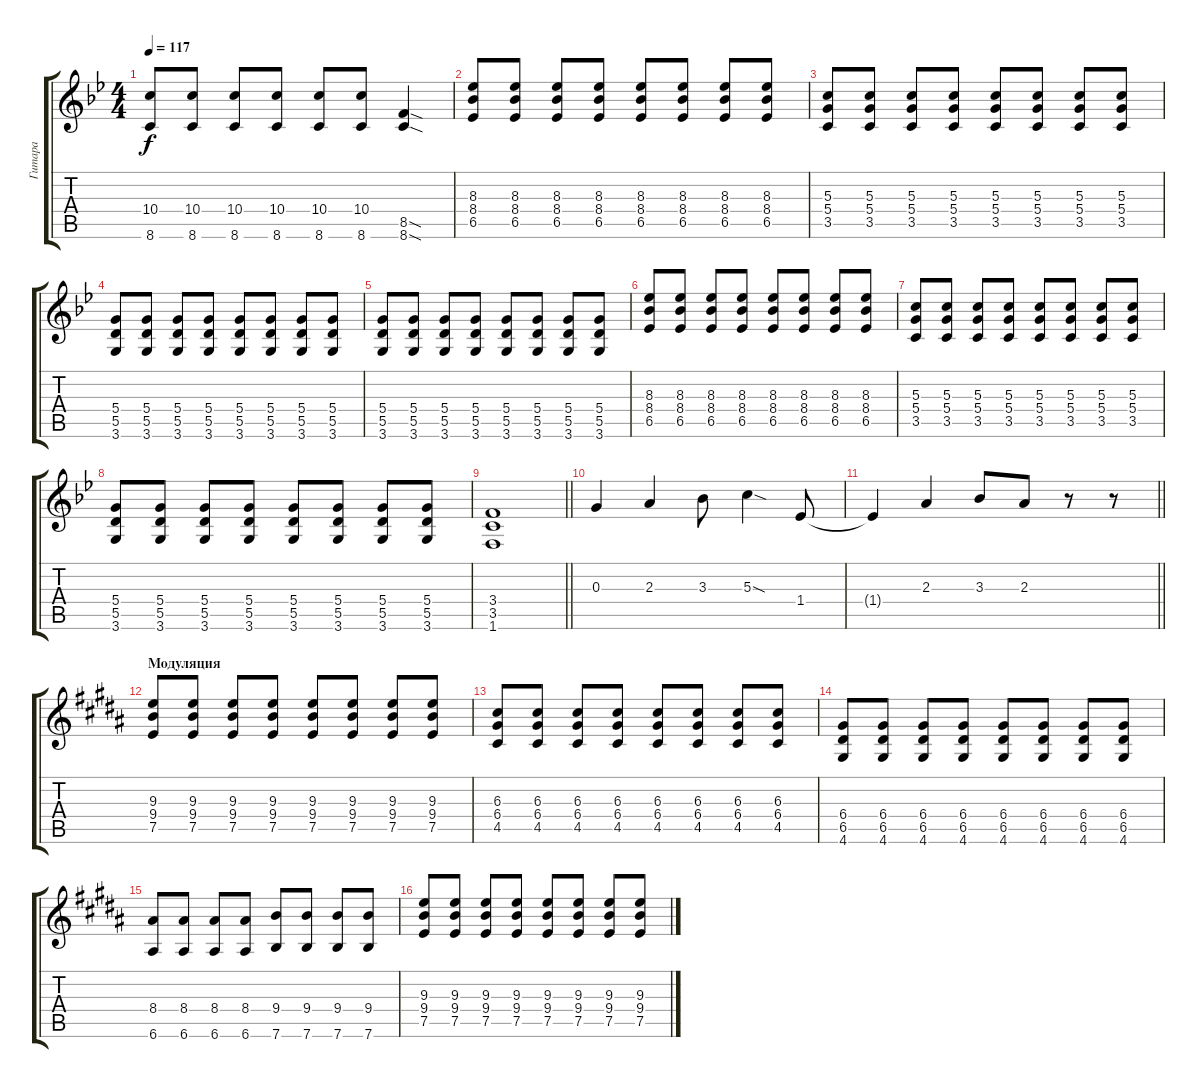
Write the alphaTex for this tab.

\track ("Гитара" "Гитара") {instrument acousticguitarsteel}
\staff {score tabs}
\tuning (E4 B3 G3 D3 A2 E2) {hide}
\ts (4 4)
\tempo 117
\clef g2
\ks gminor
(10.4 8.6).8{dy f} (10.4 8.6).8 (10.4 8.6).8 (10.4 8.6).8 (10.4 8.6).8 (10.4 8.6).8 (8.5{sod} 8.6{sod}).4 |
(8.3 8.4 6.5).8 (8.3 8.4 6.5).8 (8.3 8.4 6.5).8 (8.3 8.4 6.5).8 (8.3 8.4 6.5).8 (8.3 8.4 6.5).8 (8.3 8.4 6.5).8 (8.3 8.4 6.5).8 |
(5.3 5.4 3.5).8 (5.3 5.4 3.5).8 (5.3 5.4 3.5).8 (5.3 5.4 3.5).8 (5.3 5.4 3.5).8 (5.3 5.4 3.5).8 (5.3 5.4 3.5).8 (5.3 5.4 3.5).8 |
(5.4 5.5 3.6).8 (5.4 5.5 3.6).8 (5.4 5.5 3.6).8 (5.4 5.5 3.6).8 (5.4 5.5 3.6).8 (5.4 5.5 3.6).8 (5.4 5.5 3.6).8 (5.4 5.5 3.6).8 |
(5.4 5.5 3.6).8 (5.4 5.5 3.6).8 (5.4 5.5 3.6).8 (5.4 5.5 3.6).8 (5.4 5.5 3.6).8 (5.4 5.5 3.6).8 (5.4 5.5 3.6).8 (5.4 5.5 3.6).8 |
(8.3 8.4 6.5).8 (8.3 8.4 6.5).8 (8.3 8.4 6.5).8 (8.3 8.4 6.5).8 (8.3 8.4 6.5).8 (8.3 8.4 6.5).8 (8.3 8.4 6.5).8 (8.3 8.4 6.5).8 |
(5.3 5.4 3.5).8 (5.3 5.4 3.5).8 (5.3 5.4 3.5).8 (5.3 5.4 3.5).8 (5.3 5.4 3.5).8 (5.3 5.4 3.5).8 (5.3 5.4 3.5).8 (5.3 5.4 3.5).8 |
(5.4 5.5 3.6).8 (5.4 5.5 3.6).8 (5.4 5.5 3.6).8 (5.4 5.5 3.6).8 (5.4 5.5 3.6).8 (5.4 5.5 3.6).8 (5.4 5.5 3.6).8 (5.4 5.5 3.6).8 |
\barLineRight lightlight
(3.4 3.5 1.6).1 |
0.3.4 2.3.4 3.3.8 5.3{sod}.4 1.4.8 |
\barLineRight lightlight
1.4{t}.4 2.3.4 3.3.8 2.3.8 r.8 r.8 |
\section ("" "Модуляция")
\ks g#minor
(9.3 9.4 7.5).8 (9.3 9.4 7.5).8 (9.3 9.4 7.5).8 (9.3 9.4 7.5).8 (9.3 9.4 7.5).8 (9.3 9.4 7.5).8 (9.3 9.4 7.5).8 (9.3 9.4 7.5).8 |
(6.3 6.4 4.5).8 (6.3 6.4 4.5).8 (6.3 6.4 4.5).8 (6.3 6.4 4.5).8 (6.3 6.4 4.5).8 (6.3 6.4 4.5).8 (6.3 6.4 4.5).8 (6.3 6.4 4.5).8 |
(6.4 6.5 4.6).8 (6.4 6.5 4.6).8 (6.4 6.5 4.6).8 (6.4 6.5 4.6).8 (6.4 6.5 4.6).8 (6.4 6.5 4.6).8 (6.4 6.5 4.6).8 (6.4 6.5 4.6).8 |
(8.4 6.6).8 (8.4 6.6).8 (8.4 6.6).8 (8.4 6.6).8 (9.4 7.6).8 (9.4 7.6).8 (9.4 7.6).8 (9.4 7.6).8 |
(9.3 9.4 7.5).8 (9.3 9.4 7.5).8 (9.3 9.4 7.5).8 (9.3 9.4 7.5).8 (9.3 9.4 7.5).8 (9.3 9.4 7.5).8 (9.3 9.4 7.5).8 (9.3 9.4 7.5).8
